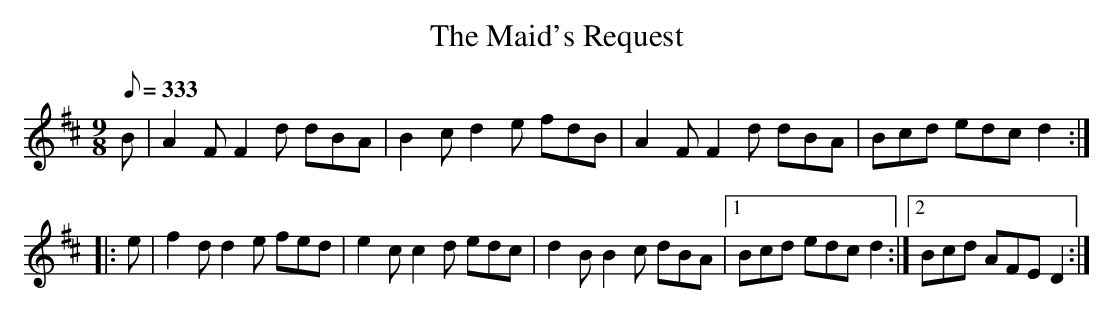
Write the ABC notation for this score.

X:1
T:The Maid's Request
L:1/8
Q:333
M:9/8
K:D
B|A2 F F2 d dBA|B2 c d2 e fdB|A2 F F2 d dBA|Bcd edc d2:|
|:e|f2 d d2 e fed|e2 c c2 d edc|d2 B B2 c dBA|[1Bcd edc d2:|[2Bcd AFE D2:|
